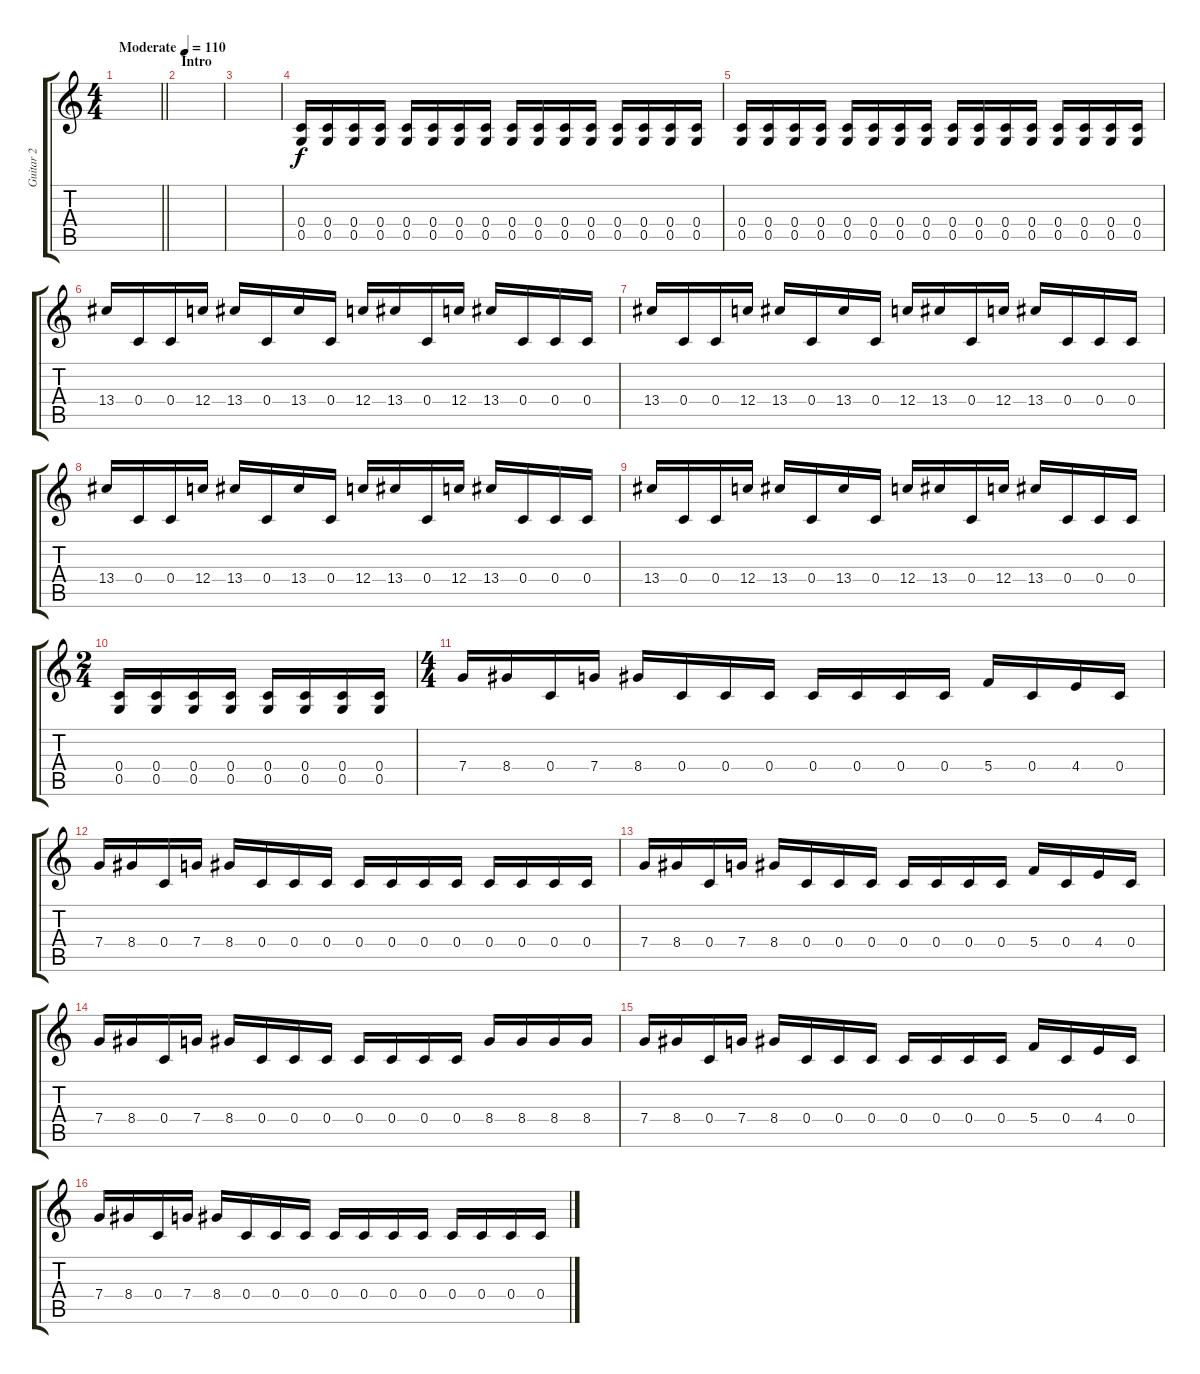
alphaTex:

\track ("Guitar 2" "Guitar 2") {instrument overdrivenguitar}
\staff {score tabs}
\tuning (D4 A3 F3 C3 G2 D2) {hide}
\ts (4 4)
\tempo (110 "Moderate")
\clef g2
\barLineRight lightlight
\ks c
|
\section ("" "Intro")
|
|
(0.4 0.5).16{volume 16} (0.4 0.5).16 (0.4 0.5).16 (0.4 0.5).16 (0.4 0.5).16 (0.4 0.5).16 (0.4 0.5).16 (0.4 0.5).16 (0.4 0.5).16 (0.4 0.5).16 (0.4 0.5).16 (0.4 0.5).16 (0.4 0.5).16 (0.4 0.5).16 (0.4 0.5).16 (0.4 0.5).16 |
(0.4 0.5).16 (0.4 0.5).16 (0.4 0.5).16 (0.4 0.5).16 (0.4 0.5).16 (0.4 0.5).16 (0.4 0.5).16 (0.4 0.5).16 (0.4 0.5).16 (0.4 0.5).16 (0.4 0.5).16 (0.4 0.5).16 (0.4 0.5).16 (0.4 0.5).16 (0.4 0.5).16 (0.4 0.5).16 |
13.4.16 0.4.16 0.4.16 12.4.16 13.4.16 0.4.16 13.4.16 0.4.16 12.4.16 13.4.16 0.4.16 12.4.16 13.4.16 0.4.16 0.4.16 0.4.16 |
13.4.16 0.4.16 0.4.16 12.4.16 13.4.16 0.4.16 13.4.16 0.4.16 12.4.16 13.4.16 0.4.16 12.4.16 13.4.16 0.4.16 0.4.16 0.4.16 |
13.4.16 0.4.16 0.4.16 12.4.16 13.4.16 0.4.16 13.4.16 0.4.16 12.4.16 13.4.16 0.4.16 12.4.16 13.4.16 0.4.16 0.4.16 0.4.16 |
13.4.16 0.4.16 0.4.16 12.4.16 13.4.16 0.4.16 13.4.16 0.4.16 12.4.16 13.4.16 0.4.16 12.4.16 13.4.16 0.4.16 0.4.16 0.4.16 |
\ts (2 4)
(0.4 0.5).16 (0.4 0.5).16 (0.4 0.5).16 (0.4 0.5).16 (0.4 0.5).16 (0.4 0.5).16 (0.4 0.5).16 (0.4 0.5).16 |
\ts (4 4)
7.4.16 8.4.16 0.4.16 7.4.16 8.4.16 0.4.16 0.4.16 0.4.16 0.4.16 0.4.16 0.4.16 0.4.16 5.4.16 0.4.16 4.4.16 0.4.16 |
7.4.16 8.4.16 0.4.16 7.4.16 8.4.16 0.4.16 0.4.16 0.4.16 0.4.16 0.4.16 0.4.16 0.4.16 0.4.16 0.4.16 0.4.16 0.4.16 |
7.4.16 8.4.16 0.4.16 7.4.16 8.4.16 0.4.16 0.4.16 0.4.16 0.4.16 0.4.16 0.4.16 0.4.16 5.4.16 0.4.16 4.4.16 0.4.16 |
7.4.16 8.4.16 0.4.16 7.4.16 8.4.16 0.4.16 0.4.16 0.4.16 0.4.16 0.4.16 0.4.16 0.4.16 8.4.16 8.4.16 8.4.16 8.4.16 |
7.4.16 8.4.16 0.4.16 7.4.16 8.4.16 0.4.16 0.4.16 0.4.16 0.4.16 0.4.16 0.4.16 0.4.16 5.4.16 0.4.16 4.4.16 0.4.16 |
7.4.16 8.4.16 0.4.16 7.4.16 8.4.16 0.4.16 0.4.16 0.4.16 0.4.16 0.4.16 0.4.16 0.4.16 0.4.16 0.4.16 0.4.16 0.4.16
